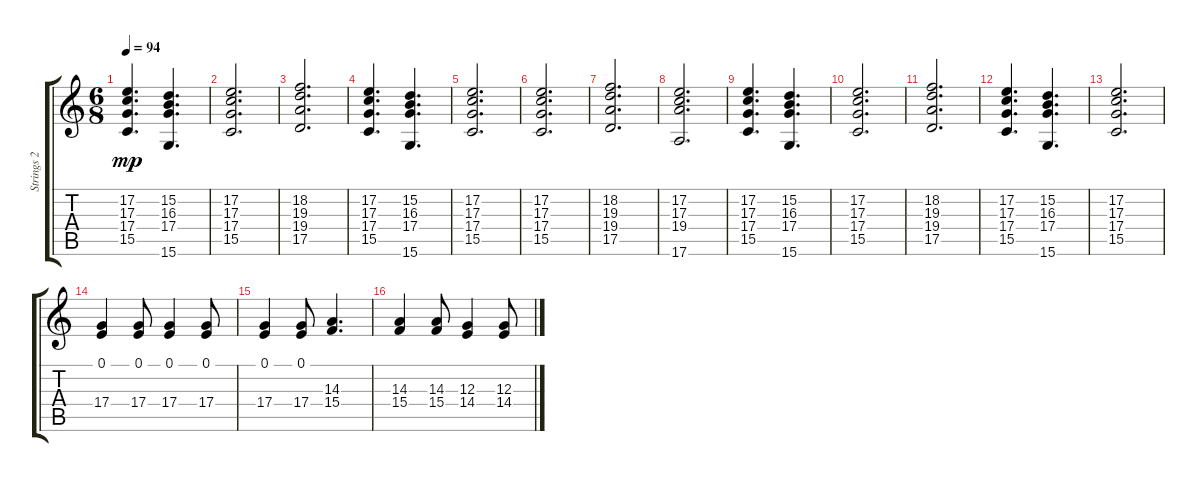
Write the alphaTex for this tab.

\track ("Strings 2" "Strings 2") {instrument stringensemble2}
\staff {score tabs}
\tuning (E4 B3 G3 D3 A2 E2) {hide}
\ts (6 8)
\tempo 94
\clef g2
\ks c
(17.2 17.3 17.4 15.5).4{d dy mp} (15.2 16.3 17.4 15.6).4{d} |
(17.2 17.3 17.4 15.5).2{d} |
(18.2 19.3 19.4 17.5).2{d} |
(17.2 17.3 17.4 15.5).4{d} (15.2 16.3 17.4 15.6).4{d} |
(17.2 17.3 17.4 15.5).2{d} |
(17.2 17.3 17.4 15.5).2{d} |
(18.2 19.3 19.4 17.5).2{d} |
(17.2 17.3 19.4 17.6).2{d} |
(17.2 17.3 17.4 15.5).4{d} (15.2 16.3 17.4 15.6).4{d} |
(17.2 17.3 17.4 15.5).2{d} |
(18.2 19.3 19.4 17.5).2{d} |
(17.2 17.3 17.4 15.5).4{d} (15.2 16.3 17.4 15.6).4{d} |
(17.2 17.3 17.4 15.5).2{d} |
(0.1 17.4).4{instrument trombone} (0.1 17.4).8 (0.1 17.4).4 (0.1 17.4).8 |
(0.1 17.4).4 (0.1 17.4).8 (14.3 15.4).4{d} |
(14.3 15.4).4 (14.3 15.4).8 (12.3 14.4).4 (12.3 14.4).8
